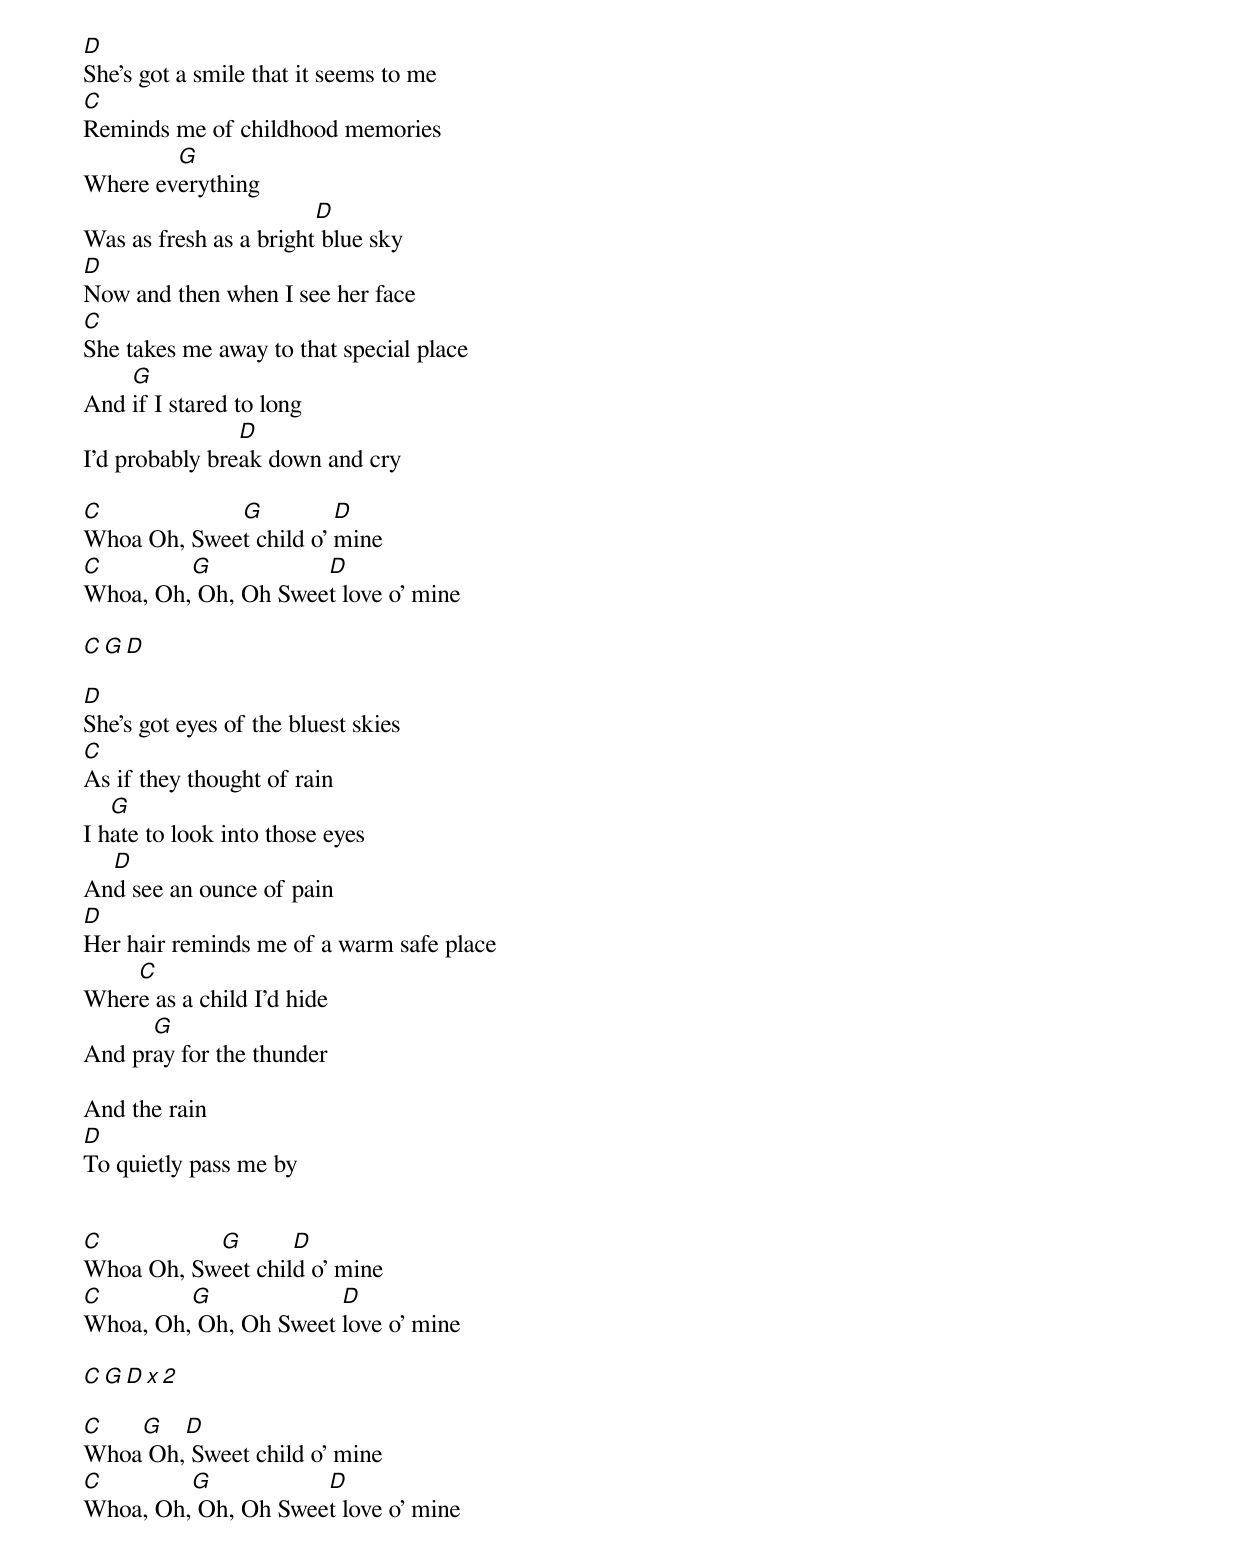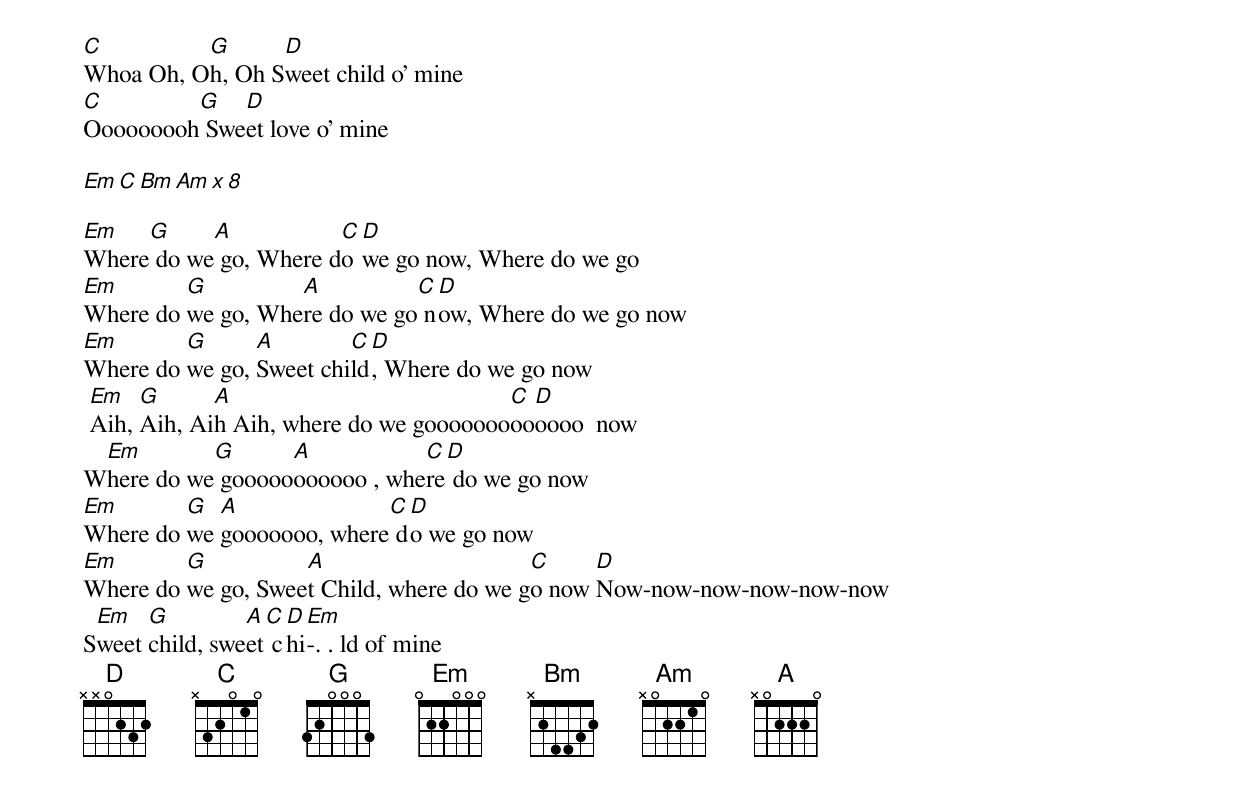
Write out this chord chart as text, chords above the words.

D
She's got a smile that it seems to me
C
Reminds me of childhood memories
	G
Where everything
			D
Was as fresh as a bright blue sky
D
Now and then when I see her face
C
She takes me away to that special place
    G
And if I stared to long
       	 	D
I'd probably break down and cry

C   	     G	   	D
Whoa Oh, Sweet child o' mine
C    	 G     	     D
Whoa, Oh, Oh, Oh Sweet love o' mine

C G D

D
She's got eyes of the bluest skies
C
As if they thought of rain
   G
I hate to look into those eyes
  D
And see an ounce of pain
D
Her hair reminds me of a warm safe place
    C
Where as a child I'd hide
      G
And pray for the thunder

And the rain
D
To quietly pass me by


C  	   G	   D
Whoa Oh, Sweet child o' mine
C    	 G     	       D
Whoa, Oh, Oh, Oh Sweet love o' mine

C G D x 2

C   G 	D
Whoa Oh, Sweet child o' mine
C    	 G     	     D
Whoa, Oh, Oh, Oh Sweet love o' mine
C     	  G   	 D
Whoa Oh, Oh, Oh Sweet child o' mine
C    	 G   D
Ooooooooh Sweet love o' mine

Em C Bm Am x 8

Em   G	   A           C D
Where do we go, Where do we go now, Where do we go
Em    	 G  	   A  	      C D
Where do we go, Where do we go now, Where do we go now
Em    	 G  	A     	 C D
Where do we go, Sweet child, Where do we go now
 Em   G	     A	                        C D
 Aih, Aih, Aih Aih, where do we gooooooooooooo  now
 Em   	   G      A 	      C D
Where do we gooooooooooo , where do we go now
Em    	 G  A		   C D
Where do we gooooooo, where do we go now
Em    	 G          A 	                  C     D
Where do we go, Sweet Child, where do we go now Now-now-now-now-now-now
 Em   G	        A C D Em
Sweet child, sweet chi-. . ld of mine
